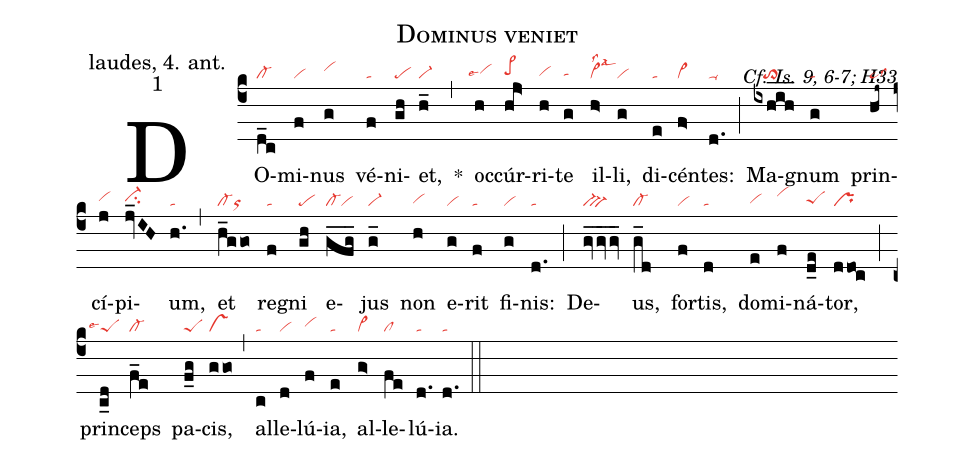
name: Dominus veniet;
office-part: laudes, 4. ant.;
mode: 1;
commentary: Cf. Is. 9, 6-7; H33;
nabc-lines: 1;
%%
(c4)
DO(d_c|cl-)mi(f|vi)nus(g|vihi) vé(f|ta)ni(gh|pe)et,(h_|vi-) *(,)
oc(h|``vihhlse7)cúr(hj>|pe>hh)ri(h|vihg)te(g|tahg) il(h>|vi>lss2lsal3)li,(g|vi) di(e|ta)cén(f>|vi>)tes:(d.|ta-) (;)
% FIXME: to>2 ?
Ma(ixhih___|///to>)gnum(g|ta) prin(hj~|ta>lss3)cí(j|vihh)pi(jv_IH|ci-hh)um,(h.|ta) (,)
et(h_ggo|cl-or) re(f|ta)gni(gh|pe) e(g_f_g_|cl-vi)jus(g_|vi-) non(h|vihg) e(g|vi)rit(f|ta) fi(g|vi)nis:(d.|ta) (;)
De(gv_/gv_/gv_|tv-)us,(g_d|cl-) for(f|vi)tis,(d|ta) do(e|vihg)mi(f|vihj)ná(d_e|peShg)tor,(ddo!c|pr) (;)
prin(c_d|```peSlse4)ceps(f_e|cl-) pa(f_g|peS)cis,(ggo|vs) (,)
al(c|ta)le(d|vi)lú(f|vihh)ia,(e|ta) al(g>|vi>)le(fe|cl)lú(d.|ta)ia.(d.|ta) (::)
